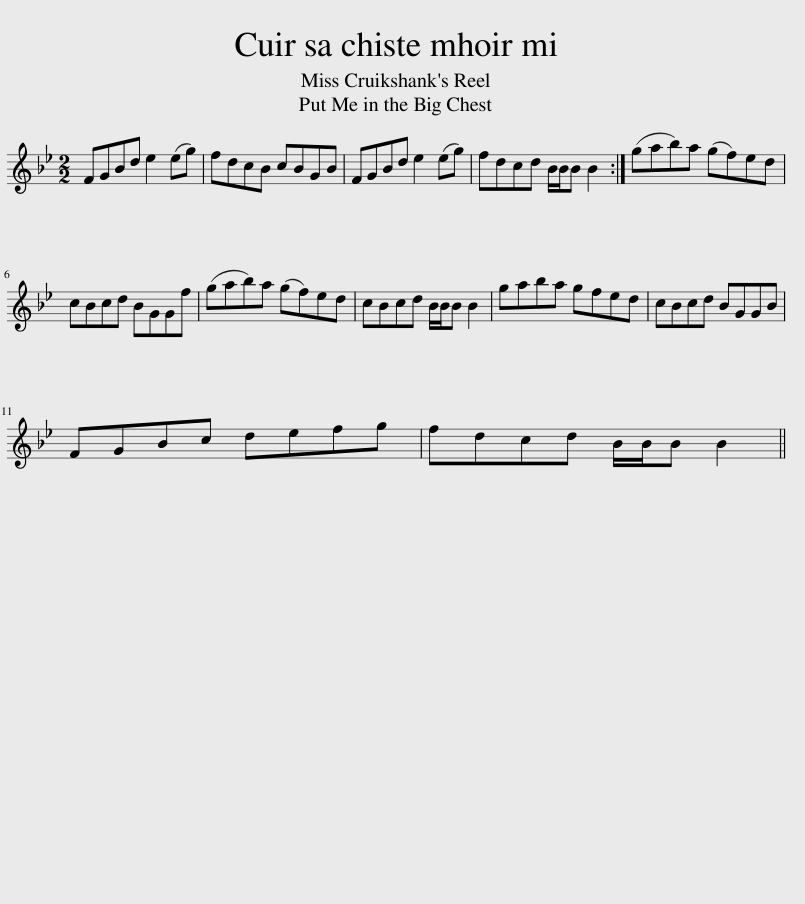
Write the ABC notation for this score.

X:1
L:1/8
M:2/2
I:linebreak $
K:Bb
V:1 treble
V:1
 FGBd e2 (eg) | fdcB cBGB | FGBd e2 (eg) | fdcd B/B/B B2 :| (gab)a (gf)ed |$ %5
 cBcd BGGf | (gab)a (gf)ed | cBcd B/B/B B2 | gaba gfed | cBcd BGGB |$ %10
 FGBc defg | fdcd B/B/B B2 || %12
